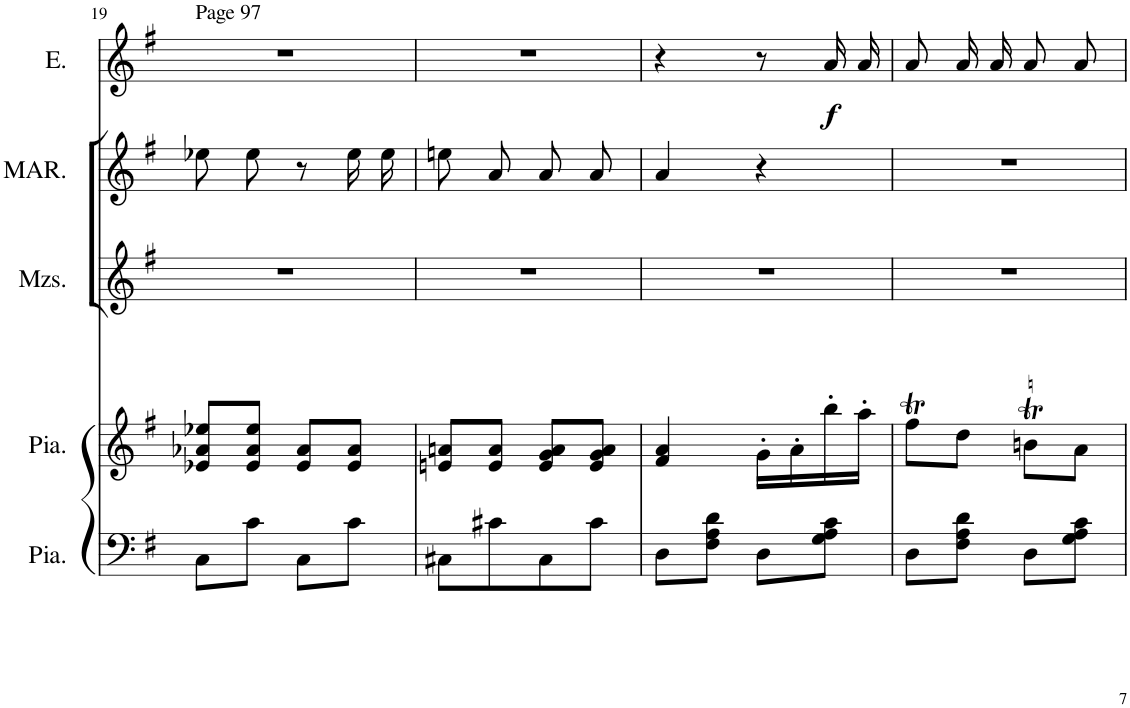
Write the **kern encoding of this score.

**kern	**kern	**kern	**kern	**kern	**dynam
*part5	*part4	*part3	*part2	*part1	*part1
*staff5	*staff4	*staff3	*staff2	*staff1	*staff1
*I"Piano	*I"Piano	*I"Mezzo-soprano	*I"mar	*I"Emma	*
*I'Pia.	*I'Pia.	*I'Mzs.	*I'MAR.	*I'E.	*
!!LO:PB:g=z
*clefF4	*clefG2	*clefG2	*clefG2	*clefG2	*
*	*	*Trd1c2	*	*Trd1c2	*
*k[f#]	*k[f#]	*k[f#]	*k[f#]	*k[f#]	*
*M2/4	*M2/4	*M2/4	*M2/4	*M2/4	*
=19	=19	=19	=19	=19	=19
!	!	!	!	!LO:TX:a:t=Page 97	!
8C\L	8e-X/ 8a-X/ 8ee-X/L	2r	8ee-X\L	2r	.
8c\J	8e-/ 8a-/ 8ee-/J	.	8ee-\J	.	.
8C\L	8e-/ 8a-/L	.	8r	.	.
8c\J	8e-/ 8a-/J	.	16ee-\LL	.	.
.	.	.	16ee-\JJ	.	.
=20	=20	=20	=20	=20	=20
8C#X\L	8en/ 8an/L	2r	8een\L	2r	.
8c#X\	8e/ 8a/J	.	8a\J	.	.
8C#\	8e/ 8g/ 8a/L	.	8a/L	.	.
8c#\J	8e/ 8g/ 8a/J	.	8a/J	.	.
=21	=21	=21	=21	=21	=21
8D\L	4f#/ 4a/	2r	4a/	4r	.
8F#\ 8A\ 8d\J	.	.	.	.	.
8D\L	16g'\LL	.	4r	8r	.
.	16a'\	.	.	.	.
!	!	!	!	!	!LO:DY:b
8G\ 8A\ 8c\J	16bb'\	.	.	16a/LL	f
.	16aa'\JJ	.	.	16a/JJ	.
=22	=22	=22	=22	=22	=22
8D\L	8ff#t\L	2r	2r	8a/L	.
8F#\ 8A\ 8d\J	8dd\J	.	.	16a/L	.
.	.	.	.	16a/JJ	.
8D\L	8bnt\L	.	.	8a/L	.
8G\ 8A\ 8c\J	8a\J	.	.	8a/J	.
=	=	=	=	=	=
*-	*-	*-	*-	*-	*-
